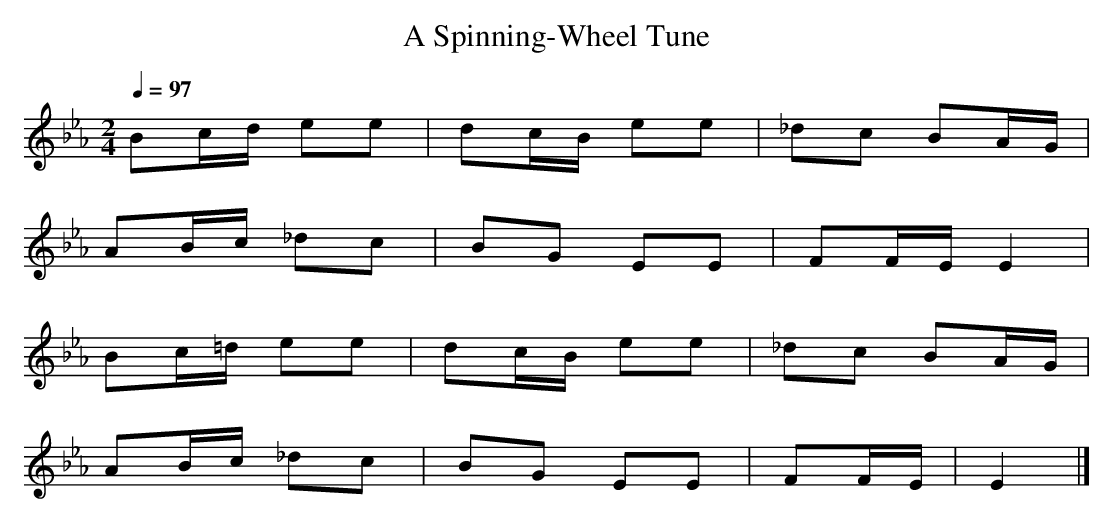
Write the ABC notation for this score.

X:1
T: A Spinning-Wheel Tune
M: 2/4
L: 1/8
Q: 1/4=97
K: Eb % 3 flats
V: 1
Bc/d/ ee | dc/B/ ee | _dc BA/G/ |
AB/c/ _dc | BG EE | FF/E/ E2 |
Bc/=d/ ee | dc/B/ ee | _dc BA/G/ |
AB/c/ _dc | BG EE | FF/E/ | E2 |]
